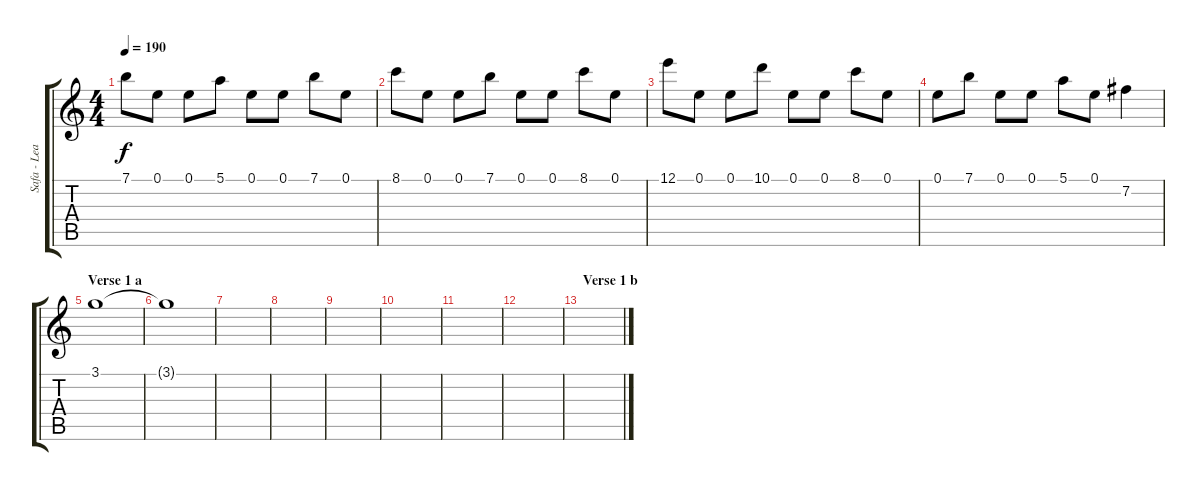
\track ("Safa - Lead" "Safa - Lea") {instrument distortionguitar}
\staff {score tabs}
\tuning (E4 B3 G3 D3 A2 E2) {hide}
\ts (4 4)
\tempo 190
\clef g2
\ks c
7.1.8{dy f} 0.1.8 0.1.8 5.1.8 0.1.8 0.1.8 7.1.8 0.1.8 |
8.1.8 0.1.8 0.1.8 7.1.8 0.1.8 0.1.8 8.1.8 0.1.8 |
12.1.8 0.1.8 0.1.8 10.1.8 0.1.8 0.1.8 8.1.8 0.1.8 |
0.1.8 7.1.8 0.1.8 0.1.8 5.1.8 0.1.8 7.2.4 |
\section ("" "Verse 1 a")
3.1.1 |
3.1{t}.1 |
|
|
|
|
|
|
\section ("" "Verse 1 b")
